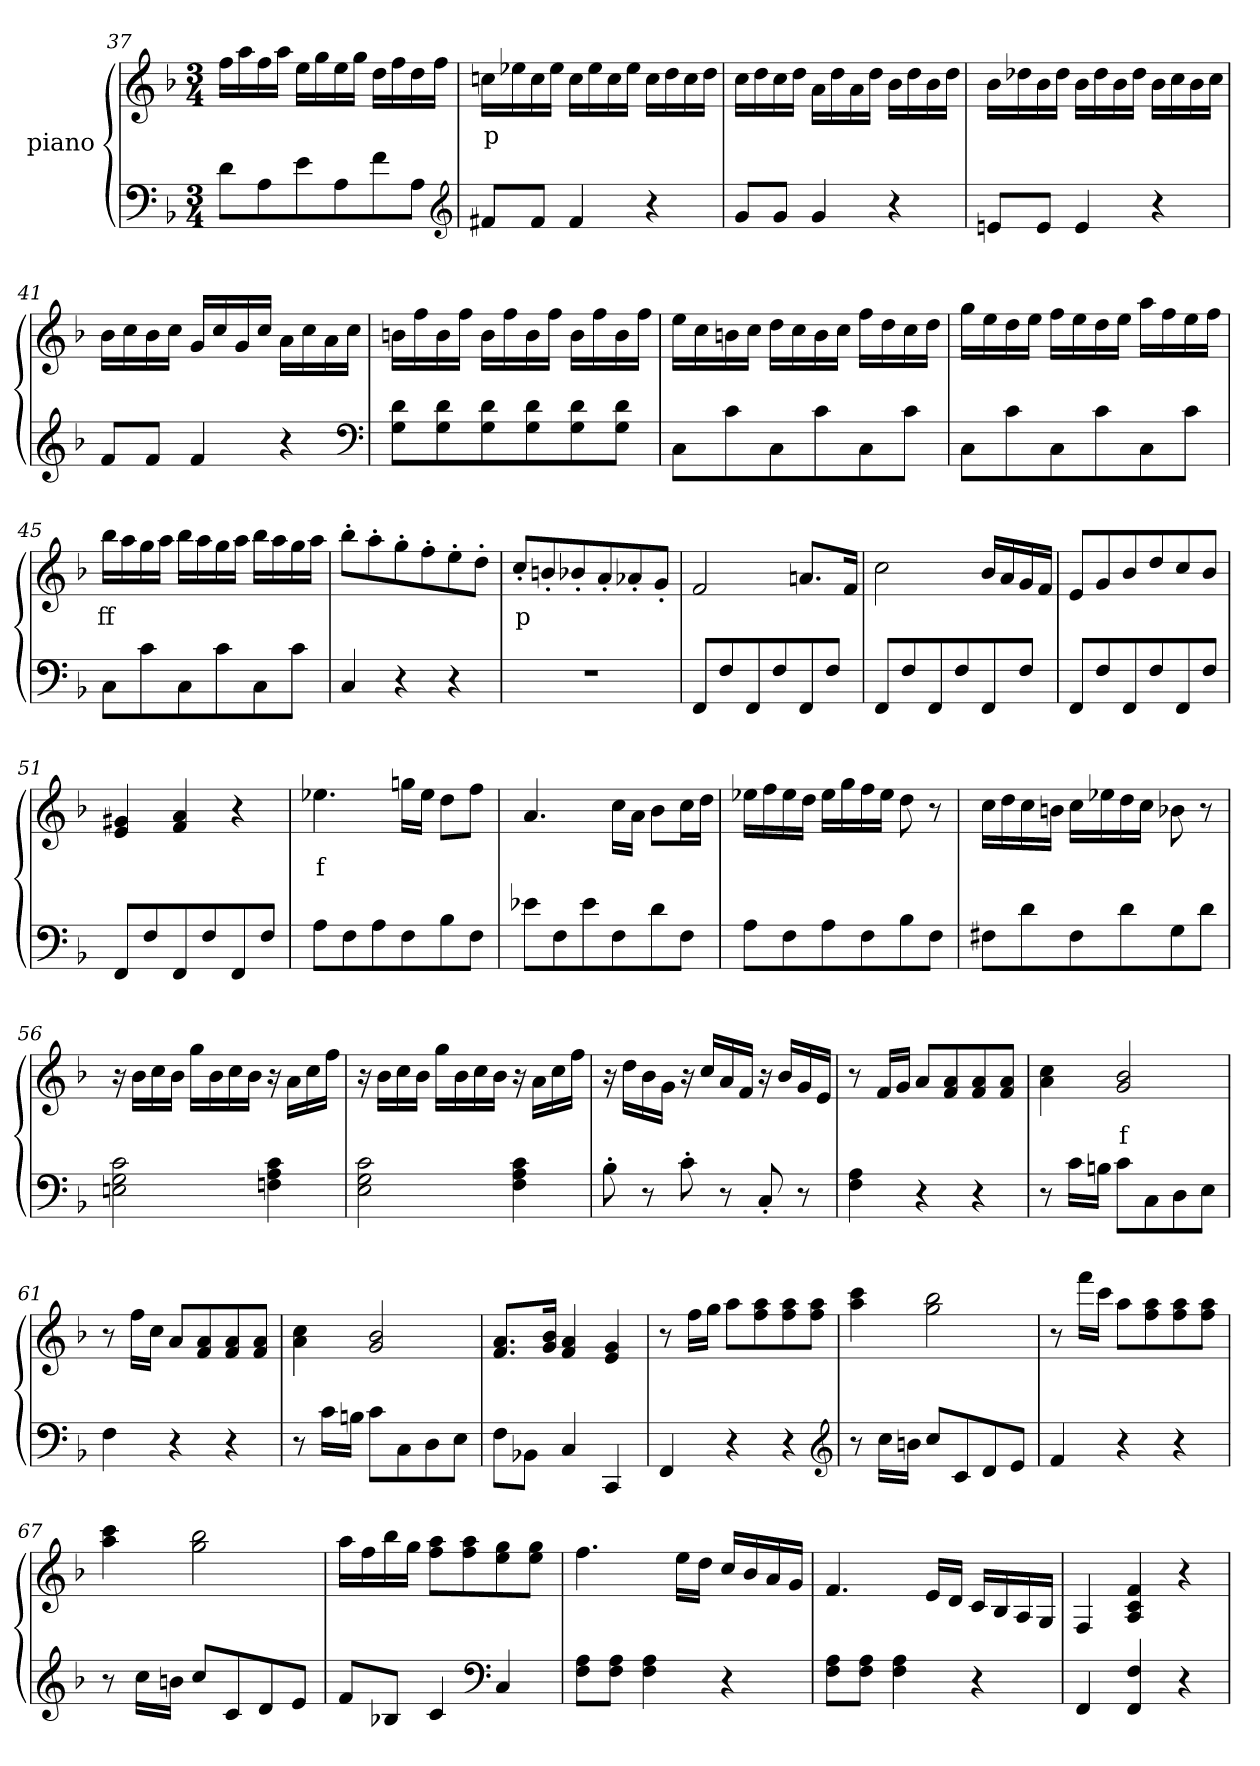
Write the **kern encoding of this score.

**kern	**kern	**text
*part2	*part1	*part1
*staff2	*staff1	*staff1
*I"piano	*I"piano	*
*clefF4	*clefG2	*
*k[b-]	*k[b-]	*
*F:	*F:	*
*M3/4	*M3/4	*
=37	=37	=37
8d\L	16ff\LL	.
.	16aa\	.
8A\	16ff\	.
.	16aa\JJ	.
8e\	16ee\LL	.
.	16gg\	.
8A\	16ee\	.
.	16gg\JJ	.
8f\	16dd\LL	.
.	16ff\	.
8A\J	16dd\	.
.	16ff\JJ	.
*clefG2	*	*
=38	=38	=38
8f#X/L	16ccn\LL	p
.	16ee-X\	.
8f#/J	16cc\	.
.	16ee-\JJ	.
4f#/	16cc\LL	.
.	16ee-\	.
.	16cc\	.
.	16ee-\JJ	.
4r	16cc\LL	.
.	16dd\	.
.	16cc\	.
.	16dd\JJ	.
=39	=39	=39
8g/L	16cc\LL	.
.	16dd\	.
8g/J	16cc\	.
.	16dd\JJ	.
4g/	16a\LL	.
.	16dd\	.
.	16a\	.
.	16dd\JJ	.
4r	16b-\LL	.
.	16dd\	.
.	16b-\	.
.	16dd\JJ	.
=40	=40	=40
8en/L	16b-\LL	.
.	16dd-X\	.
8e/J	16b-\	.
.	16dd-\JJ	.
4e/	16b-\LL	.
.	16dd-\	.
.	16b-\	.
.	16dd-\JJ	.
4r	16b-\LL	.
.	16cc\	.
.	16b-\	.
.	16cc\JJ	.
=41	=41	=41
8f/L	16b-\LL	.
.	16cc\	.
8f/J	16b-\	.
.	16cc\JJ	.
4f/	16g/LL	.
.	16cc/	.
.	16g/	.
.	16cc/JJ	.
4r	16a\LL	.
.	16cc\	.
.	16a\	.
.	16cc\JJ	.
*clefF4	*	*
=42	=42	=42
8G\ 8d\L	16bn\LL	.
.	16ff\	.
8G\ 8d\	16b\	.
.	16ff\JJ	.
8G\ 8d\	16b\LL	.
.	16ff\	.
8G\ 8d\	16b\	.
.	16ff\JJ	.
8G\ 8d\	16b\LL	.
.	16ff\	.
8G\ 8d\J	16b\	.
.	16ff\JJ	.
=43	=43	=43
8C\L	16ee\LL	.
.	16cc\	.
8c\	16bn\	.
.	16cc\JJ	.
8C\	16dd\LL	.
.	16cc\	.
8c\	16b\	.
.	16cc\JJ	.
8C\	16ff\LL	.
.	16dd\	.
8c\J	16cc\	.
.	16dd\JJ	.
=44	=44	=44
8C\L	16gg\LL	.
.	16ee\	.
8c\	16dd\	.
.	16ee\JJ	.
8C\	16ff\LL	.
.	16ee\	.
8c\	16dd\	.
.	16ee\JJ	.
8C\	16aa\LL	.
.	16ff\	.
8c\J	16ee\	.
.	16ff\JJ	.
=45	=45	=45
8C\L	16bb-\LL	ff
.	16aa\	.
8c\	16gg\	.
.	16aa\JJ	.
8C\	16bb-\LL	.
.	16aa\	.
8c\	16gg\	.
.	16aa\JJ	.
8C\	16bb-\LL	.
.	16aa\	.
8c\J	16gg\	.
.	16aa\JJ	.
=46	=46	=46
4C/	8bb-'>\L	.
.	8aa'>\	.
4r	8gg'>\	.
.	8ff'>\	.
4r	8ee'>\	.
.	8dd'>\J	.
=47	=47	=47
2.r	8cc'>/L	p
.	8bn'>/	.
.	8b-X'>/	.
.	8a'>/	.
.	8a-X'>/	.
.	8g'>/J	.
=48	=48	=48
8FF/L	2f/	.
8F/	.	.
8FF/	.	.
8F/	.	.
8FF/	8.an/L	.
8F/J	.	.
.	16f/Jk	.
=49	=49	=49
8FF/L	2cc\	.
8F/	.	.
8FF/	.	.
8F/	.	.
8FF/	16b-/LL	.
.	16a/	.
8F/J	16g/	.
.	16f/JJ	.
=50	=50	=50
8FF/L	8e/L	.
8F/	8g/	.
8FF/	8b-/	.
8F/	8dd/	.
8FF/	8cc/	.
8F/J	8b-/J	.
=51	=51	=51
8FF/L	4e/ 4g#X/	.
8F/	.	.
8FF/	4f/ 4a/	.
8F/	.	.
8FF/	4r	.
8F/J	.	.
=52	=52	=52
8A\L	4.ee-X\	f
8F\	.	.
8A\	.	.
8F\	16ggn\LL	.
.	16ee-\JJ	.
8B-\	8dd\L	.
8F\J	8ff\J	.
=53	=53	=53
8e-X\L	4.a/	.
8F\	.	.
8e-\	.	.
8F\	16cc\LL	.
.	16a\JJ	.
8d\	8b-\L	.
8F\J	16cc\L	.
.	16dd\JJ	.
=54	=54	=54
8A\L	16ee-X\LL	.
.	16ff\	.
8F\	16ee-\	.
.	16dd\JJ	.
8A\	16ee-\LL	.
.	16gg\	.
8F\	16ff\	.
.	16ee-\JJ	.
8B-\	8dd\	.
8F\J	8r	.
=55	=55	=55
8F#X\L	16cc\LL	.
.	16dd\	.
8d\	16cc\	.
.	16bn\JJ	.
8F#\	16cc\LL	.
.	16ee-X\	.
8d\	16dd\	.
.	16cc\JJ	.
8G\	8b-X\	.
8d\J	8r	.
=56	=56	=56
2En\ 2G\ 2c\	16r	.
.	16b-\LL	.
.	16cc\	.
.	16b-\JJ	.
.	16gg\LL	.
.	16b-\	.
.	16cc\	.
.	16b-\JJ	.
4Fn\ 4A\ 4c\	16r	.
.	16a\LL	.
.	16cc\	.
.	16ff\JJ	.
=57	=57	=57
2E\ 2G\ 2c\	16r	.
.	16b-\LL	.
.	16cc\	.
.	16b-\JJ	.
.	16gg\LL	.
.	16b-\	.
.	16cc\	.
.	16b-\JJ	.
4F\ 4A\ 4c\	16r	.
.	16a\LL	.
.	16cc\	.
.	16ff\JJ	.
=58	=58	=58
8B-'>\	16r	.
.	16dd\LL	.
8r	16b-\	.
.	16g\JJ	.
8c'>\	16r	.
.	16cc/LL	.
8r	16a/	.
.	16f/JJ	.
8C'>/	16r	.
.	16b-/LL	.
8r	16g/	.
.	16e/JJ	.
=59	=59	=59
4F\ 4A\	8r	.
.	16f/LL	.
.	16g/JJ	.
4r	8a/L	.
.	8f/ 8a/	.
4r	8f/ 8a/	.
.	8f/ 8a/J	.
=60	=60	=60
8r	4a\ 4cc\	.
16c\LL	.	.
16Bn\JJ	.	.
8c\L	2g/ 2b-/	f
8C\	.	.
8D\	.	.
8E\J	.	.
=61	=61	=61
4F\	8r	.
.	16ff\LL	.
.	16cc\JJ	.
4r	8a/L	.
.	8f/ 8a/	.
4r	8f/ 8a/	.
.	8f/ 8a/J	.
=62	=62	=62
8r	4a\ 4cc\	.
16c\LL	.	.
16Bn\JJ	.	.
8c\L	2g/ 2b-/	.
8C\	.	.
8D\	.	.
8E\J	.	.
=63	=63	=63
8F\L	8.f/ 8.a/L	.
8BB-X\J	.	.
.	16g/ 16b-/Jk	.
4C/	4f/ 4a/	.
4CC/	4e/ 4g/	.
=64	=64	=64
4FF/	8r	.
.	16ff\LL	.
.	16gg\JJ	.
4r	8aa\L	.
.	8ff\ 8aa\	.
4r	8ff\ 8aa\	.
.	8ff\ 8aa\J	.
*clefG2	*	*
=65	=65	=65
8r	4aa\ 4ccc\	.
16cc\LL	.	.
16bn\JJ	.	.
8cc/L	2gg\ 2bb-\	.
8c/	.	.
8d/	.	.
8e/J	.	.
=66	=66	=66
4f/	8r	.
.	16fff\LL	.
.	16ccc\JJ	.
4r	8aa\L	.
.	8ff\ 8aa\	.
4r	8ff\ 8aa\	.
.	8ff\ 8aa\J	.
=67	=67	=67
8r	4aa\ 4ccc\	.
16cc\LL	.	.
16bn\JJ	.	.
8cc/L	2gg\ 2bb-\	.
8c/	.	.
8d/	.	.
8e/J	.	.
=68	=68	=68
8f/L	16aa\LL	.
.	16ff\	.
8B-X/J	16bb-\	.
.	16gg\JJ	.
4c/	8ff\ 8aa\L	.
.	8ff\ 8aa\	.
*clefF4	*	*
4C/	8ee\ 8gg\	.
.	8ee\ 8gg\J	.
=69	=69	=69
8F\ 8A\L	4.ff\	.
8F\ 8A\J	.	.
4F\ 4A\	.	.
.	16ee\LL	.
.	16dd\JJ	.
4r	16cc/LL	.
.	16b-/	.
.	16a/	.
.	16g/JJ	.
=70	=70	=70
8F\ 8A\L	4.f/	.
8F\ 8A\J	.	.
4F\ 4A\	.	.
.	16e/LL	.
.	16d/JJ	.
4r	16c/LL	.
.	16B-/	.
.	16A/	.
.	16G/JJ	.
=71	=71	=71
4FF/	4F/	.
4FF/ 4F/	4A/ 4c/ 4f/	.
4r	4r	.
=	=	=
*-	*-	*-
